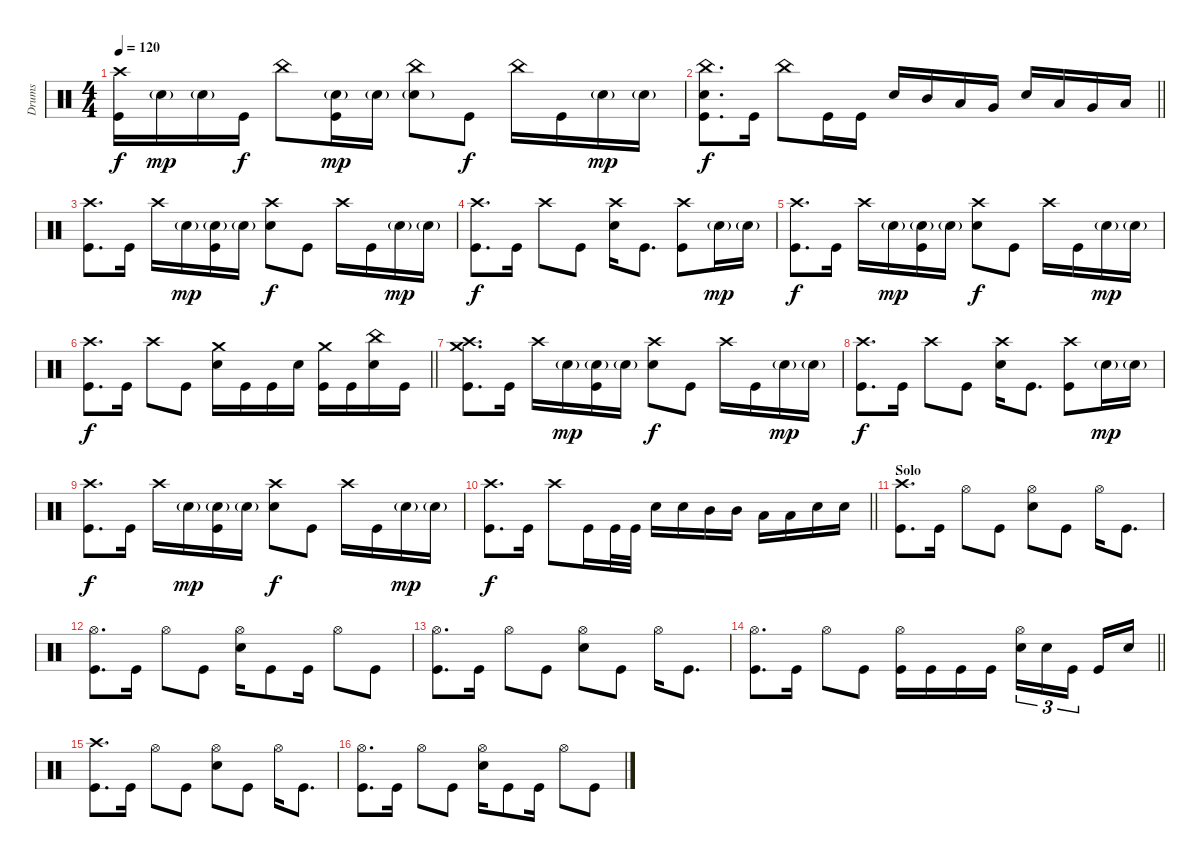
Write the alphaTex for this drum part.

\track ("Drums" "Drums") {instrument percussion}
\staff
\articulation defaults
\ts (4 4)
\tempo 120
\clef neutral
\ks c
("Crash high (hit)" "Kick (hit)").16{dy f} "Electric Snare (hit)"{g}.16{dy mp} "Electric Snare (hit)"{g}.16 "Kick (hit)".16{dy f} "China (hit)".8 ("Electric Snare (hit)"{g} "Kick (hit)").16{dy mp} "Electric Snare (hit)"{g}.16 ("China (hit)" "Electric Snare (hit)"{g}).8 "Kick (hit)".8{dy f} "China (hit)".16 "Kick (hit)".16 "Electric Snare (hit)"{g}.16{dy mp} "Electric Snare (hit)"{g}.16 |
\barLineRight lightlight
("China (hit)" "Electric Snare (hit)" "Kick (hit)").8{d dy f} "Kick (hit)".16 "China (hit)".8 "Kick (hit)".16 "Kick (hit)".16 "Electric Snare (hit)".16 "Mid Tom (hit)".16 "Low Tom (hit)".16 "Very Low Tom (hit)".16 "Electric Snare (hit)".16 "Low Tom (hit)".16 "Very Low Tom (hit)".16 "Low Floor Tom (hit)".16 |
\section ("" "")
("Crash high (hit)" "Kick (hit)").8{d} "Kick (hit)".16 "Crash high (hit)".16 "Electric Snare (hit)"{g}.16{dy mp} ("Electric Snare (hit)"{g} "Kick (hit)").16 "Electric Snare (hit)"{g}.16 ("Crash high (hit)" "Electric Snare (hit)").8{dy f} "Kick (hit)".8 "Crash high (hit)".16 "Kick (hit)".16 "Electric Snare (hit)"{g}.16{dy mp} "Electric Snare (hit)"{g}.16 |
("Crash high (hit)" "Kick (hit)").8{d dy f} "Kick (hit)".16 "Crash high (hit)".8 "Kick (hit)".8 ("Crash high (hit)" "Electric Snare (hit)").16 "Kick (hit)".8{d} ("Crash high (hit)" "Kick (hit)").8 "Electric Snare (hit)"{g}.16{dy mp} "Electric Snare (hit)"{g}.16 |
("Crash high (hit)" "Kick (hit)").8{d dy f} "Kick (hit)".16 "Crash high (hit)".16 "Electric Snare (hit)"{g}.16{dy mp} ("Electric Snare (hit)"{g} "Kick (hit)").16 "Electric Snare (hit)"{g}.16 ("Crash high (hit)" "Electric Snare (hit)").8{dy f} "Kick (hit)".8 "Crash high (hit)".16 "Kick (hit)".16 "Electric Snare (hit)"{g}.16{dy mp} "Electric Snare (hit)"{g}.16 |
\barLineRight lightlight
("Crash high (hit)" "Kick (hit)").8{d dy f} "Kick (hit)".16 "Crash high (hit)".8 "Kick (hit)".8 ("Crash medium (hit)" "Electric Snare (hit)").16 "Kick (hit)".16 "Kick (hit)".16 "Electric Snare (hit)".16 ("Crash medium (hit)" "Kick (hit)").16 "Kick (hit)".16 ("China (hit)" "Electric Snare (hit)").16 "Kick (hit)".16 |
("Crash high (hit)" "Crash medium (hit)" "Kick (hit)").8{d} "Kick (hit)".16 "Crash high (hit)".16 "Electric Snare (hit)"{g}.16{dy mp} ("Electric Snare (hit)"{g} "Kick (hit)").16 "Electric Snare (hit)"{g}.16 ("Crash high (hit)" "Electric Snare (hit)").8{dy f} "Kick (hit)".8 "Crash high (hit)".16 "Kick (hit)".16 "Electric Snare (hit)"{g}.16{dy mp} "Electric Snare (hit)"{g}.16 |
("Crash high (hit)" "Kick (hit)").8{d dy f} "Kick (hit)".16 "Crash high (hit)".8 "Kick (hit)".8 ("Crash high (hit)" "Electric Snare (hit)").16 "Kick (hit)".8{d} ("Crash high (hit)" "Kick (hit)").8 "Electric Snare (hit)"{g}.16{dy mp} "Electric Snare (hit)"{g}.16 |
("Crash high (hit)" "Kick (hit)").8{d dy f} "Kick (hit)".16 "Crash high (hit)".16 "Electric Snare (hit)"{g}.16{dy mp} ("Electric Snare (hit)"{g} "Kick (hit)").16 "Electric Snare (hit)"{g}.16 ("Crash high (hit)" "Electric Snare (hit)").8{dy f} "Kick (hit)".8 "Crash high (hit)".16 "Kick (hit)".16 "Electric Snare (hit)"{g}.16{dy mp} "Electric Snare (hit)"{g}.16 |
\barLineRight lightlight
("Crash high (hit)" "Kick (hit)").8{d dy f} "Kick (hit)".16 "Crash high (hit)".8 "Kick (hit)".16 "Kick (hit)".32 "Kick (hit)".32 "Electric Snare (hit)".16 "Electric Snare (hit)".16 "Mid Tom (hit)".16 "Mid Tom (hit)".16 "Low Tom (hit)".16 "Low Tom (hit)".16 "Electric Snare (hit)".16 "Electric Snare (hit)".16 |
\section ("" "Solo")
("Crash high (hit)" "Kick (hit)").8{d} "Kick (hit)".16 "Hi-Hat (open)".8 "Kick (hit)".8 ("Hi-Hat (open)" "Electric Snare (hit)").8 "Kick (hit)".8 "Hi-Hat (open)".16 "Kick (hit)".8{d} |
("Hi-Hat (open)" "Kick (hit)").8{d} "Kick (hit)".16 "Hi-Hat (open)".8 "Kick (hit)".8 ("Hi-Hat (open)" "Electric Snare (hit)").16 "Kick (hit)".8 "Kick (hit)".16 "Hi-Hat (open)".8 "Kick (hit)".8 |
("Hi-Hat (open)" "Kick (hit)").8{d} "Kick (hit)".16 "Hi-Hat (open)".8 "Kick (hit)".8 ("Hi-Hat (open)" "Electric Snare (hit)").8 "Kick (hit)".8 "Hi-Hat (open)".16 "Kick (hit)".8{d} |
\barLineRight lightlight
("Hi-Hat (open)" "Kick (hit)").8{d} "Kick (hit)".16 "Hi-Hat (open)".8 "Kick (hit)".8 ("Hi-Hat (open)" "Kick (hit)").16 "Kick (hit)".16 "Kick (hit)".16 "Kick (hit)".16 ("Hi-Hat (open)" "Electric Snare (hit)").16{tu (3 2)} "Electric Snare (hit)".16{tu (3 2)} "Kick (hit)".16{tu (3 2) beam splitsecondary} "Kick (hit)".16 "Electric Snare (hit)".16 |
("Crash high (hit)" "Kick (hit)").8{d} "Kick (hit)".16 "Hi-Hat (open)".8 "Kick (hit)".8 ("Hi-Hat (open)" "Electric Snare (hit)").8 "Kick (hit)".8 "Hi-Hat (open)".16 "Kick (hit)".8{d} |
("Hi-Hat (open)" "Kick (hit)").8{d} "Kick (hit)".16 "Hi-Hat (open)".8 "Kick (hit)".8 ("Hi-Hat (open)" "Electric Snare (hit)").16 "Kick (hit)".8 "Kick (hit)".16 "Hi-Hat (open)".8 "Kick (hit)".8
